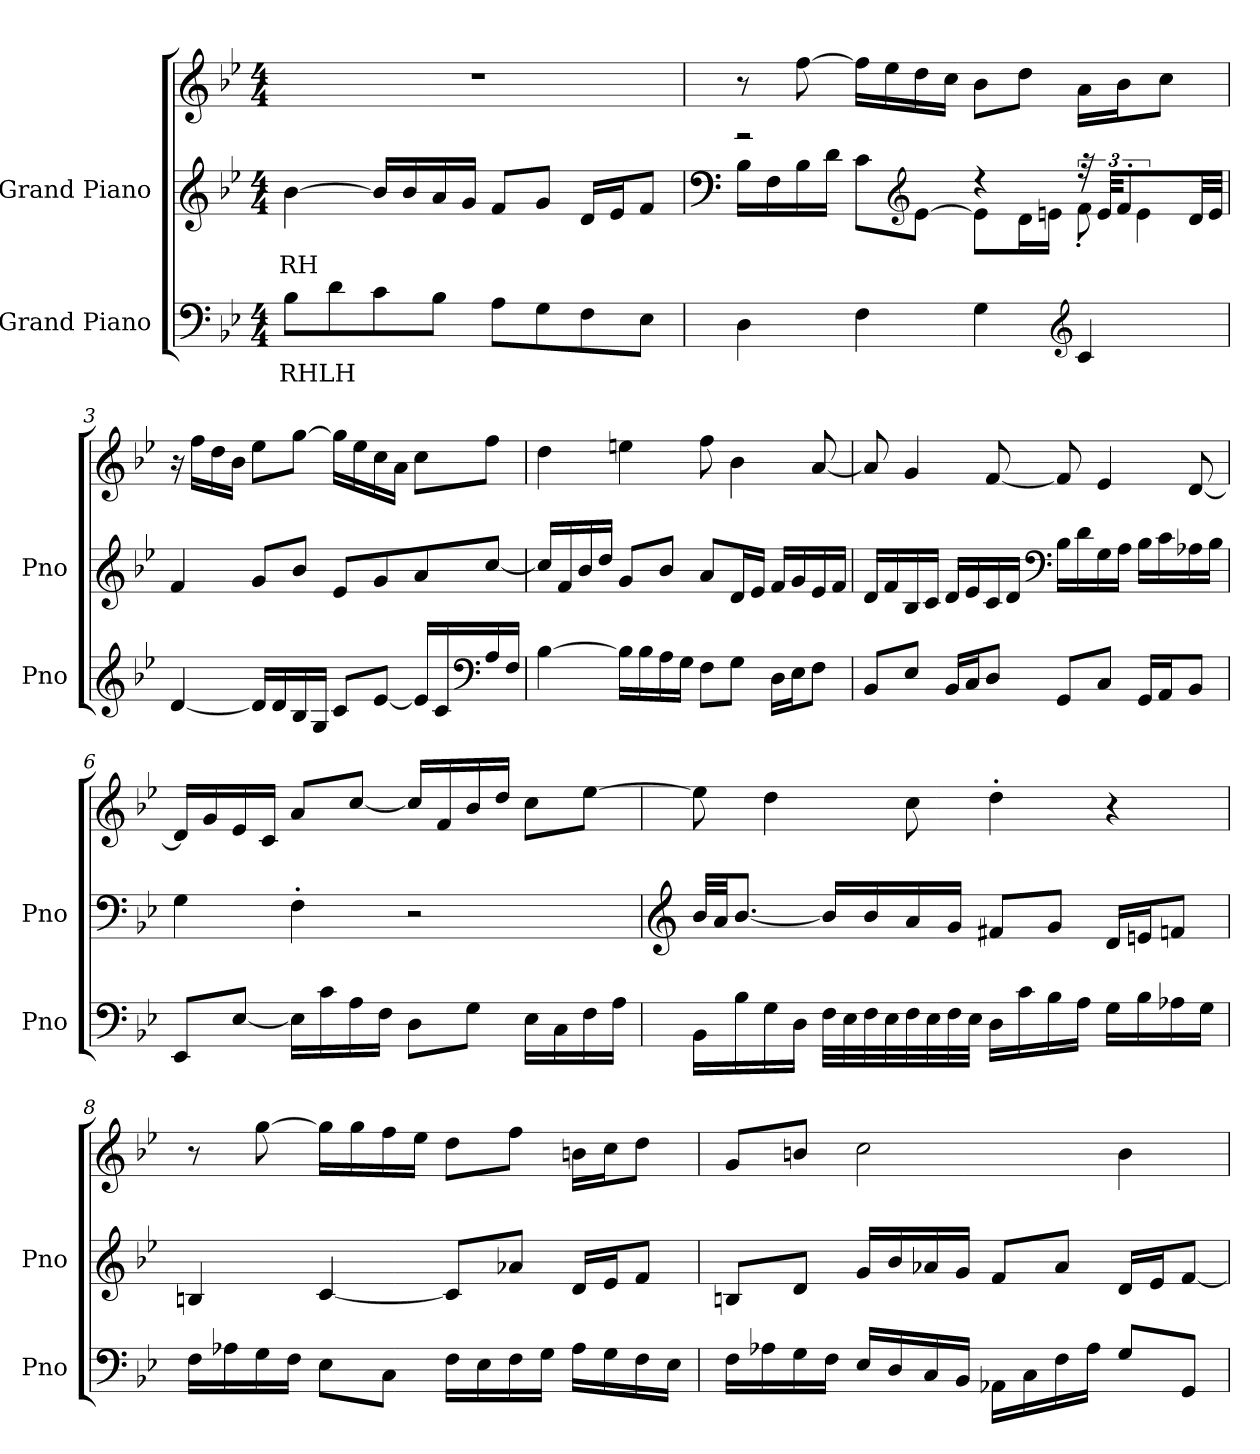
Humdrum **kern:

**kern	**text	**kern	**text	**kern
*part2	*part2	*part1	*part1	*part1
*staff3	*staff3	*staff2	*staff2	*staff1
*I"Grand Piano	*	*I"Grand Piano	*	*
*I'Pno	*	*I'Pno	*	*
*clefF4	*	*clefG2	*	*clefG2
*k[b-e-]	*	*k[b-e-]	*	*k[b-e-]
*M4/4	*	*M4/4	*	*M4/4
*MM96	*	*MM96	*	*MM96
=1	=1	=1	=1	=1
!	!LO:LY:b	!	!LO:LY:b	!
8B-\L	RHLH	[4b-\	RH	1r
8d\	.	.	.	.
8c\	.	16b-/LL]	.	.
.	.	16b-/	.	.
8B-\J	.	16a/	.	.
.	.	16g/JJ	.	.
8A\L	.	8f/L	.	.
8G\	.	8g/J	.	.
8F\	.	16d/LL	.	.
.	.	16e-/J	.	.
8E-\J	.	8f/J	.	.
=2	=2	=2	=2	=2
*	*	*clefF4	*	*
*	*	*^	*	*
4D\	.	2r	16B-\LL	.	8r
.	.	.	16F\	.	.
.	.	.	16B-\	.	[8ff\
.	.	.	16d\JJ	.	.
4F\	.	.	8c\L	.	16ff\LL]
.	.	.	.	.	16ee-\
*	*	*clefG2	*	*	*
.	.	.	[8e-\J	.	16dd\
.	.	.	.	.	16cc\JJ
4G\	.	4r	8e-\L]	.	8b-\L
.	.	.	16d\L	.	8dd\J
.	.	.	16en\JJ	.	.
*clefG2	*	*	*	*	*
4c/	.	32r	12f'\	.	16a\LL
.	.	32e/KKL	.	.	.
.	.	8f'/	.	.	16b-\J
.	.	.	6e\	.	.
.	.	.	.	.	8cc\J
.	.	32d/LL	.	.	.
.	.	32e/JJJ	.	.	.
*	*	*v	*v	*	*
!!LO:LB:g=z
=3	=3	=3	=3	=3
[4d/	.	4f/	.	16r
.	.	.	.	16ff\LL
.	.	.	.	16dd\
.	.	.	.	16b-\JJ
16d/LL]	.	8g/L	.	8ee-\L
16d/	.	.	.	.
16B-/	.	8b-/J	.	[8gg\J
16G/JJ	.	.	.	.
8c/L	.	8e-/L	.	16gg\LL]
.	.	.	.	16ee-\
[8e-/J	.	8g/	.	16cc\
.	.	.	.	16a\JJ
16e-/LL]	.	8a/	.	8cc\L
16c/	.	.	.	.
*clefF4	*	*	*	*
16A/	.	[8cc/J	.	8ff\J
16F/JJ	.	.	.	.
=4	=4	=4	=4	=4
[4B-\	.	16cc/LL]	.	4dd\
.	.	16f/	.	.
.	.	16b-/	.	.
.	.	16dd/JJ	.	.
16B-\LL]	.	8g/L	.	4een\
16B-\	.	.	.	.
16A\	.	8b-/J	.	.
16G\JJ	.	.	.	.
8F\L	.	8a/L	.	8ff\
8G\J	.	16d/L	.	4b-\
.	.	16e-/JJ	.	.
16D\LL	.	16f/LL	.	.
16E-\J	.	16g/	.	.
8F\J	.	16e-/	.	[8a/
.	.	16f/JJ	.	.
!!LO:LB:g=z
=5	=5	=5	=5	=5
8BB-/L	.	16d/LL	.	8a/]
.	.	16f/	.	.
8E-/J	.	16B-/	.	4g/
.	.	16c/JJ	.	.
16BB-/LL	.	16d/LL	.	.
16C/J	.	16e-/	.	.
8D/J	.	16c/	.	[8f/
.	.	16d/JJ	.	.
*	*	*clefF4	*	*
8GG/L	.	16B-\LL	.	8f/]
.	.	16d\	.	.
8C/J	.	16G\	.	4e-/
.	.	16A\JJ	.	.
16GG/LL	.	16B-\LL	.	.
16AA/J	.	16c\	.	.
8BB-/J	.	16A-X\	.	[8d/
.	.	16B-\JJ	.	.
=6	=6	=6	=6	=6
8EE-/L	.	4G\	.	16d/LL]
.	.	.	.	16g/
[8E-/J	.	.	.	16e-/
.	.	.	.	16c/JJ
16E-\LL]	.	4F'\	.	8a/L
16c\	.	.	.	.
16A\	.	.	.	[8cc/J
16F\JJ	.	.	.	.
8D\L	.	2r	.	16cc/LL]
.	.	.	.	16f/
8G\J	.	.	.	16b-/
.	.	.	.	16dd/JJ
16E-\LL	.	.	.	8cc\L
16C\	.	.	.	.
16F\	.	.	.	[8ee-\J
16A\JJ	.	.	.	.
!!LO:LB:g=z
=7	=7	=7	=7	=7
*	*	*clefG2	*	*
16BB-\LL	.	32b-/LLL	.	8ee-\]
.	.	32a/JJ	.	.
16B-\	.	[8.b-/J	.	.
16G\	.	.	.	4dd\
16D\JJ	.	.	.	.
32F\LLL	.	16b-/LL]	.	.
32E-\	.	.	.	.
32F\	.	16b-/	.	.
32E-\	.	.	.	.
32F\	.	16a/	.	8cc\
32E-\	.	.	.	.
32F\	.	16g/JJ	.	.
32E-\JJJ	.	.	.	.
16D\LL	.	8f#X/L	.	4dd'\
16c\	.	.	.	.
16B-\	.	8g/J	.	.
16A\JJ	.	.	.	.
16G\LL	.	16d/LL	.	4r
16B-\	.	16en/J	.	.
16A-X\	.	8fn/J	.	.
16G\JJ	.	.	.	.
=8	=8	=8	=8	=8
16F\LL	.	4Bn/	.	8r
16A-X\	.	.	.	.
16G\	.	.	.	[8gg\
16F\JJ	.	.	.	.
8E-\L	.	[4c/	.	16gg\LL]
.	.	.	.	16gg\
8C\J	.	.	.	16ff\
.	.	.	.	16ee-\JJ
16F\LL	.	8c/L]	.	8dd\L
16E-\	.	.	.	.
16F\	.	8a-X/J	.	8ff\J
16G\JJ	.	.	.	.
16A-\LL	.	16d/LL	.	16bn\LL
16G\	.	16e-/J	.	16cc\J
16F\	.	8f/J	.	8dd\J
16E-\JJ	.	.	.	.
!!LO:PB:g=z
=9	=9	=9	=9	=9
16F\LL	.	8Bn/L	.	8g/L
16A-X\	.	.	.	.
16G\	.	8d/J	.	8bn/J
16F\JJ	.	.	.	.
16E-/LL	.	16g/LL	.	2cc\
16D/	.	16b-/	.	.
16C/	.	16a-X/	.	.
16BB-/JJ	.	16g/JJ	.	.
16AA-X\LL	.	8f/L	.	.
16C\	.	.	.	.
16F\	.	8a-/J	.	.
16A-\JJ	.	.	.	.
8G/L	.	16d/LL	.	4b\
.	.	16e-/J	.	.
8GG/J	.	[8f/J	.	.
=	=	=	=	=
*-	*-	*-	*-	*-
